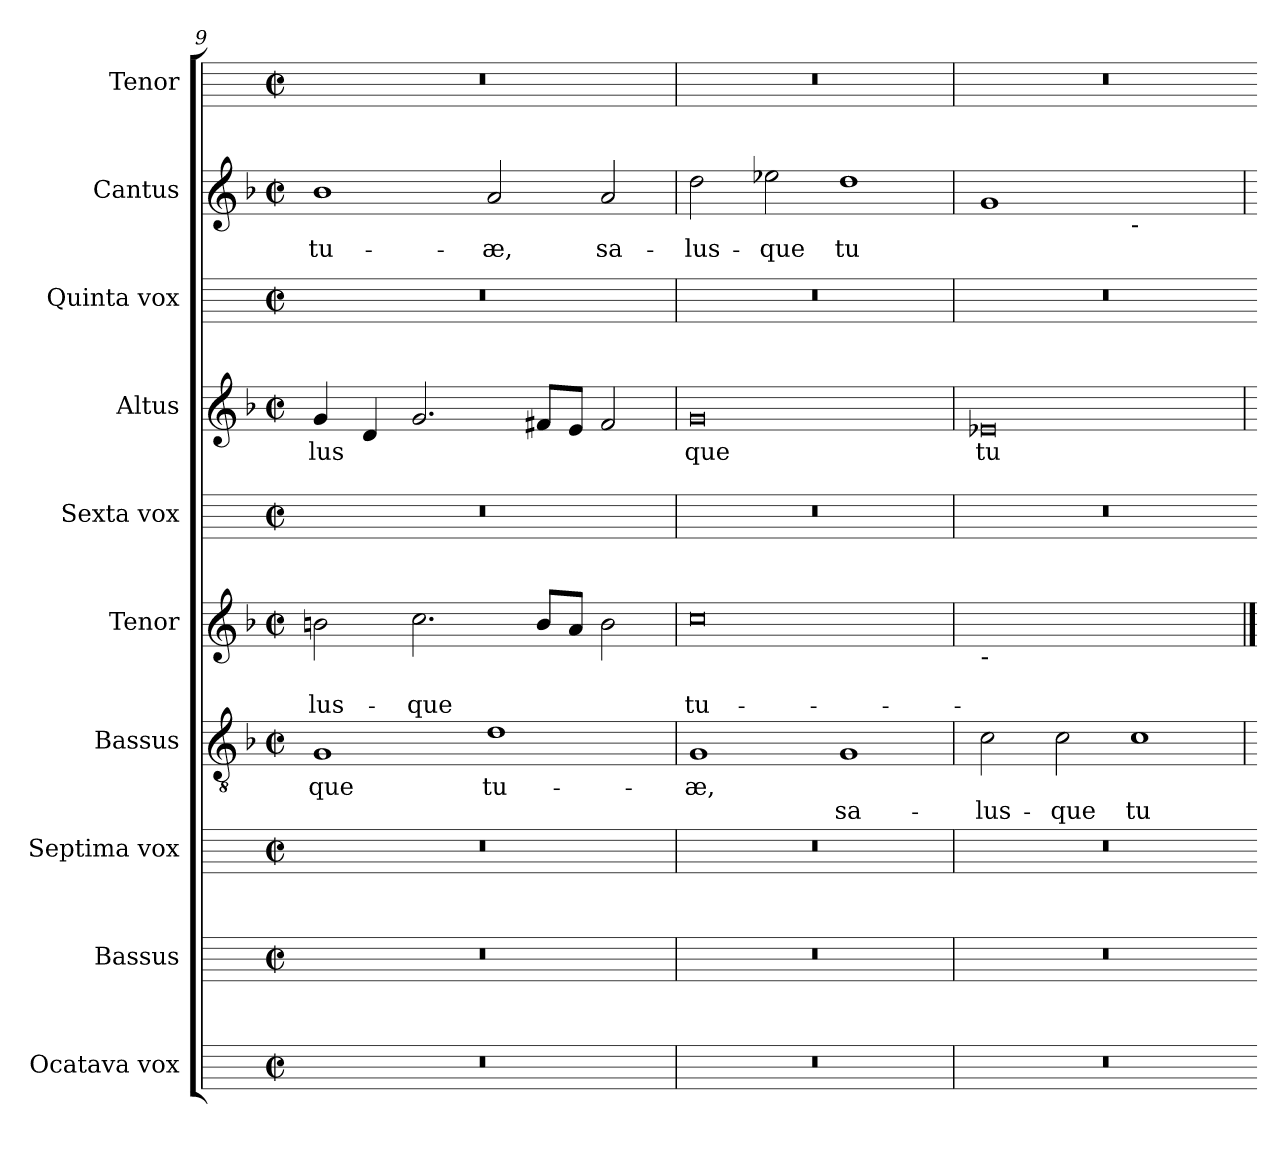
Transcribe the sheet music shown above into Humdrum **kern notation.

**kern	**kern	**kern	**kern	**text	**text	**kern	**text	**text	**kern	**kern	**text	**kern	**kern	**text	**kern
*part10	*part9	*part8	*part7	*part7	*part7	*part6	*part6	*part6	*part5	*part4	*part4	*part3	*part2	*part2	*part1
*staff10	*staff9	*staff8	*staff7	*staff7	*staff7	*staff6	*staff6	*staff6	*staff5	*staff4	*staff4	*staff3	*staff2	*staff2	*staff1
*I"Ocatava vox	*I"Bassus	*I"Septima vox	*I"Bassus	*	*	*I"Tenor	*	*	*I"Sexta vox	*I"Altus	*	*I"Quinta vox	*I"Cantus	*	*I"Tenor
*I'Ocatava vox	*I'Bassus	*I'Septima vox	*I'Bassus	*	*	*I'Tenor	*	*	*I'Sexta vox	*I'Altus	*	*I'Quinta vox	*I'Cantus	*	*I'Tenor
*	*	*	*clefGv2	*	*	*clefG2	*	*	*	*clefG2	*	*	*clefG2	*	*
*	*	*	*k[b-]	*	*	*k[b-]	*	*	*	*k[b-]	*	*	*k[b-]	*	*
*	*	*	*F:	*	*	*F:	*	*	*	*F:	*	*	*F:	*	*
*M4/2	*M4/2	*M4/2	*M4/2	*	*	*M4/2	*	*	*M4/2	*M4/2	*	*M4/2	*M4/2	*	*M4/2
*met(c|)	*met(c|)	*met(c|)	*met(c|)	*	*	*met(c|)	*	*	*met(c|)	*met(c|)	*	*met(c|)	*met(c|)	*	*met(c|)
=9	=9	=9	=9	=9	=9	=9	=9	=9	=9	=9	=9	=9	=9	=9	=9
!	!	!	!	!LO:LY:b	!	!	!	!LO:LY:b	!	!	!LO:LY:b	!	!	!LO:LY:b	!
0r	0r	0r	1G	-que	.	2bn	.	-lus-	0r	4g	-lus	0r	1b-	tu-	0r
.	.	.	.	.	.	.	.	.	.	4d	.	.	.	.	.
!	!	!	!	!	!	!	!	!LO:LY:b	!	!	!	!	!	!	!
.	.	.	.	.	.	2.cc	.	-que	.	2.g	.	.	.	.	.
!	!	!	!	!LO:LY:b	!	!	!	!	!	!	!	!	!	!LO:LY:b	!
.	.	.	1d	tu-	.	.	.	.	.	.	.	.	2a	-æ,	.
.	.	.	.	.	.	8bL	.	.	.	8f#L	.	.	.	.	.
.	.	.	.	.	.	8aJ	.	.	.	8eJ	.	.	.	.	.
!	!	!	!	!	!	!	!	!	!	!	!	!	!	!LO:LY:b	!
.	.	.	.	.	.	2b	.	.	.	2f#	.	.	2a	sa-	.
=10	=10	=10	=10	=10	=10	=10	=10	=10	=10	=10	=10	=10	=10	=10	=10
!	!	!	!	!LO:LY:b	!	!	!	!LO:LY:b	!	!	!LO:LY:b	!	!	!LO:LY:b	!
0r	0r	0r	1G	-æ,	.	0cc	.	tu-	0r	0g	que	0r	2dd	-lus-	0r
!	!	!	!	!	!	!	!	!	!	!	!	!	!	!LO:LY:b	!
.	.	.	.	.	.	.	.	.	.	.	.	.	2ee-X	-que	.
!	!	!	!	!	!LO:LY:b	!	!	!	!	!	!	!	!	!LO:LY:b	!
.	.	.	1G	.	sa-	.	.	.	.	.	.	.	1dd	tu	.
=11	=11	=11	=11	=11	=11	=11	=11	=11	=11	=11	=11	=11	=11	=11	=11
!	!	!	!	!	!	!LO:TX:b:t=-	!	!	!	!	!	!	!	!	!
!	!	!	!	!	!LO:LY:b	!	!	!LO:LY:b	!	!	!LO:LY:b	!	!	!	!
0r	0r	0r	2c	.	-lus-	0bn;<yy	.	-æ.	0r	0e-X	tu-	0r	1g	.	0r
!	!	!	!	!	!LO:LY:b	!	!	!	!	!	!	!	!	!	!
.	.	.	2c	.	-que	.	.	.	.	.	.	.	.	.	.
!	!	!	!	!	!	!	!	!	!	!	!	!	!LO:TX:b:t=-	!	!
!	!	!	!	!	!LO:LY:b	!	!	!	!	!	!	!	!	!LO:LY:b	!
.	.	.	1c	.	tu-	.	.	.	.	.	.	.	[1g;<yy	ae.	.
=	=	=	=	=	=	==	=	=	=	=	=	=	=	=	=
*-	*-	*-	*-	*-	*-	*-	*-	*-	*-	*-	*-	*-	*-	*-	*-
